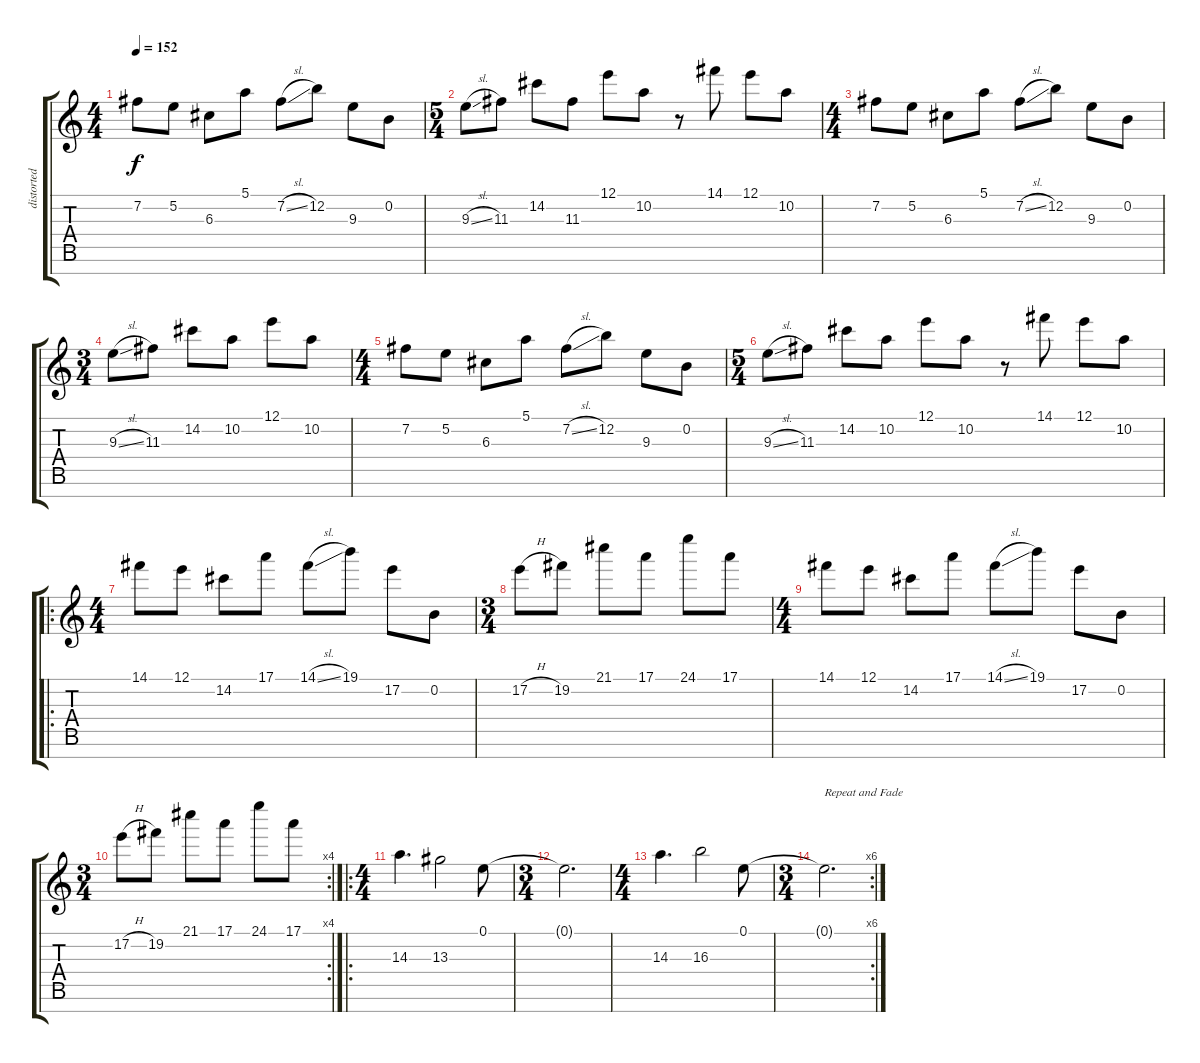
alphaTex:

\track ("distorted guitar 1" "distorted ") {instrument distortionguitar}
\staff {score tabs}
\tuning (E4 B3 G3 D3 A2 E2 B1) {hide}
\ts (4 4)
\tempo 152
\clef g2
\ks c
7.2.8{dy f} 5.2.8 6.3.8 5.1.8 7.2{sl}.8 12.2.8 9.3.8 0.2.8 |
\ts (5 4)
9.3{sl}.8 11.3.8 14.2.8 11.3.8 12.1.8 10.2.8 r.8 14.1.8 12.1.8 10.2.8 |
\ts (4 4)
7.2.8 5.2.8 6.3.8 5.1.8 7.2{sl}.8 12.2.8 9.3.8 0.2.8 |
\ts (3 4)
9.3{sl}.8 11.3.8 14.2.8 10.2.8 12.1.8 10.2.8 |
\ts (4 4)
7.2.8 5.2.8 6.3.8 5.1.8 7.2{sl}.8 12.2.8 9.3.8 0.2.8 |
\ts (5 4)
9.3{sl}.8 11.3.8 14.2.8 10.2.8 12.1.8 10.2.8 r.8 14.1.8 12.1.8 10.2.8 |
\ro
\ts (4 4)
14.1.8 12.1.8 14.2.8 17.1.8 14.1{sl}.8 19.1.8 17.2.8 0.2.8 |
\ts (3 4)
17.2{h}.8 19.2.8 21.1.8 17.1.8 24.1.8 17.1.8 |
\ts (4 4)
14.1.8 12.1.8 14.2.8 17.1.8 14.1{sl}.8 19.1.8 17.2.8 0.2.8 |
\rc 4
\ts (3 4)
17.2{h}.8 19.2.8 21.1.8 17.1.8 24.1.8 17.1.8 |
\ro
\ts (4 4)
14.3.4{d} 13.3.2 0.1.8 |
\ts (3 4)
0.1{t}.2{d} |
\ts (4 4)
14.3.4{d} 16.3.2 0.1.8 |
\rc 6
\ts (3 4)
0.1{t}.2{d txt "Repeat and Fade"}
